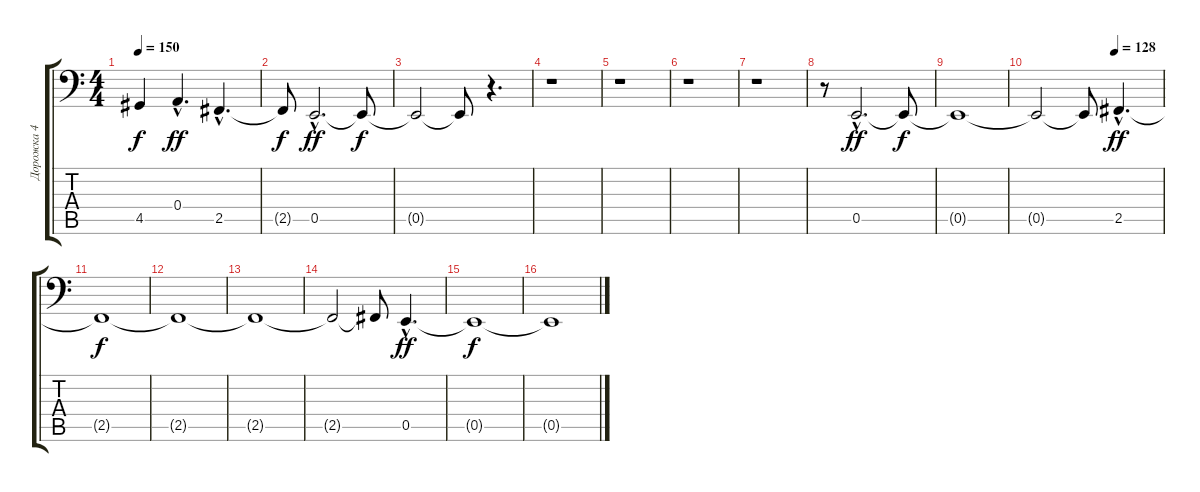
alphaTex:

\track ("Дорожка 4" "Дорожка 4") {instrument fretlessbass}
\staff {score tabs}
\tuning (C3 G2 D2 A1 E1 B0) {hide}
\ts (4 4)
\tempo 150
\clef f4
\ks c
4.5{t}.4{dy f} 0.4{hac}.4{d dy ff} 2.5{hac}.4{d} |
2.5{t}.8{dy f} 0.5{hac}.2{d dy ff} 0.5{t}.8{dy f} |
0.5{t}.2 0.5{t}.8 r.4{d} |
r.1 |
r.1 |
r.1 |
r.1 |
r.8 0.5{hac}.2{d dy ff} 0.5{t}.8{dy f} |
0.5{t}.1 |
\tempo (128 0.625)
0.5{t}.2 0.5{t}.8 2.5{hac}.4{d dy ff} |
2.5{t}.1{dy f} |
2.5{t}.1 |
2.5{t}.1 |
2.5{t}.2 2.5{t}.8 0.5{hac}.4{d dy ff} |
0.5{t}.1{dy f} |
0.5{t}.1
